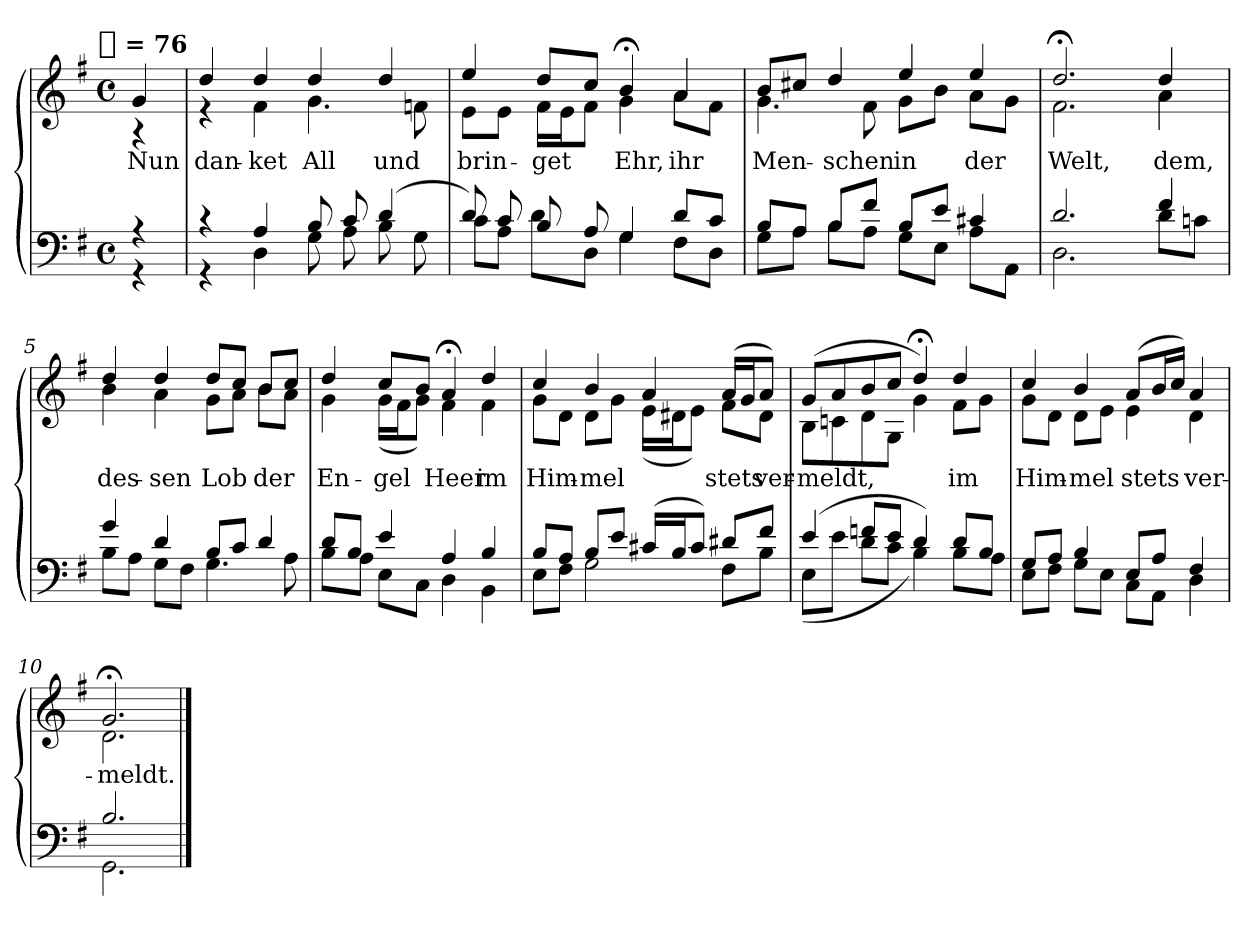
**kern	**kern	**text
*part1	*part1	*part1
*staff2	*staff1	*staff1
*clefF4	*clefG2	*
*k[f#]	*k[f#]	*
!!LO:TX:omd:t=[quarter] = 76
*M4/4	*M4/4	*
*met(c)	*met(c)	*
*MM76	*MM76	*
=	=	=
*^	*^	*
4r	4r	4g	4r	Nun
=1	=1	=1	=1	=1
4r	4r	4dd	4r	dan-
4A	4D	4dd	4f#	-ket
8B	8G	4dd	4.g	All
8c	8A	.	.	.
(4d	8B	4dd	.	und
.	8G	.	8fn	.
=2	=2	=2	=2	=2
8d)	8cL	4ee	8eL	brin-
8c	8AJ	.	8eJ	.
8B	8dL	8ddL	16f#LL	-get
.	.	.	16eJ	.
8A	8DJ	8ccJ	8f#J	.
4G	4G	4b;<	4g	Ehr,
8dL	8F#L	4a	8aL	ihr
8cJ	8DJ	.	8f#J	.
!!LO:LB:g=z	!!
=3	=3	=3	=3	=3
8BL	8GL	8bL	4.g	Men-
8AJ	8AJ	8cc#XJ	.	.
8BL	8BL	4dd	.	-schen
8f#J	8AJ	.	8f#	.
8BL	8GL	4ee	8gL	in
8eJ	8EJ	.	8bJ	.
4c#X	8AL	4ee	8aL	der
.	8AAJ	.	8gJ	.
=4	=4	=4	=4	=4
2.d	2.D	2.dd;<	2.f#	Welt,
4f#	8dL	4dd	4a	dem,
.	8cnJ	.	.	.
=5	=5	=5	=5	=5
4g	8BL	4dd	4b	des-
.	8AJ	.	.	.
4d	8GL	4dd	4a	-sen
.	8F#J	.	.	.
8BL	4.G	8ddL	8gL	Lob
8cJ	.	8ccJ	8aJ	.
4d	.	8bL	8bL	der
.	8A	8ccJ	8aJ	.
=6	=6	=6	=6	=6
8dL	8BL	4dd	4g	En-
8BJ	8AJ	.	.	.
4e	8EL	8ccL	(16gLL	-gel
.	.	.	16f#J	.
.	8CJ	8bJ	8gJ)	.
4A	4D	4a;<	4f#	Heer
4B	4BB	4dd	4f#	im
!!LO:LB:g=z	!!
=7	=7	=7	=7	=7
8BL	8EL	4cc	8gL	Him-
8AJ	8F#J	.	8dJ	.
8BL	2G	4b	8dL	-mel
8eJ	.	.	8gJ	.
(16c#XLL	.	4a	(16eLL	.
16BJ	.	.	16d#XJ	.
8c#J)	.	.	8eJ)	.
8d#XL	8F#L	(16aLL	8f#L	stets
.	.	16gJ	.	.
8f#J	8BJ	8aJ)	8d#J	ver-
=8	=8	=8	=8	=8
(4e	(8EL	(8gL	8BL	-meldt,
.	8eJ	8a	8cn	.
8fnL	8dL	8b	8d	.
8eJ	8cJ	8ccJ	8GJ	.
4d)	4B)	4dd;<)	4g	.
8dL	8BL	4dd	8f#L	im
8BJ	8AJ	.	8gJ	.
=9	=9	=9	=9	=9
8GL	8EL	4cc	8gL	Him-
8AJ	8F#J	.	8dJ	.
4B	8GL	4b	8dL	-mel
.	8EJ	.	8eJ	.
8EL	8CL	(8aL	4e	stets
8AJ	8AAJ	16bL	.	.
.	.	16ccJJ)	.	.
4F#	4D	4a	4d	ver-
=10	=10	=10	=10	=10
2.B	2.GG	2.g;<	2.d	-meldt.
*v	*v	*	*	*
*	*v	*v	*
==	==	==
*-	*-	*-
